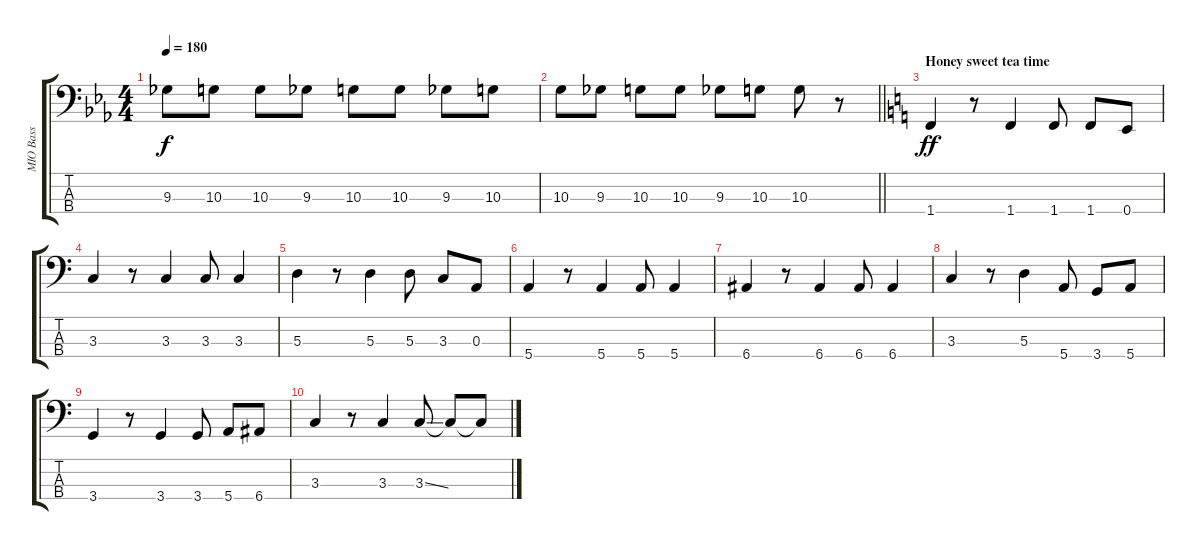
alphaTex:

\track ("MIO Bass" "MIO Bass") {instrument electricbassfinger}
\staff {score tabs}
\tuning (G2 D2 A1 E1) {hide}
\ts (4 4)
\tempo 180
\clef f4
\ks cminor
9.3.8{dy f} 10.3.8 10.3.8 9.3.8 10.3.8 10.3.8 9.3.8 10.3.8 |
\barLineRight lightlight
10.3.8 9.3.8 10.3.8 10.3.8 9.3.8 10.3.8 10.3.8 r.8 |
\section ("" "Honey sweet tea time")
\ks c
1.4.4{dy ff} r.8 1.4.4 1.4.8 1.4.8 0.4.8 |
3.3.4 r.8 3.3.4 3.3.8 3.3.4 |
5.3.4 r.8 5.3.4 5.3.8 3.3.8 0.3.8 |
5.4.4 r.8 5.4.4 5.4.8 5.4.4 |
6.4.4 r.8 6.4.4 6.4.8 6.4.4 |
3.3.4 r.8 5.3.4 5.4.8 3.4.8 5.4.8 |
3.4.4 r.8 3.4.4 3.4.8 5.4.8 6.4.8 |
3.3.4 r.8 3.3.4 3.3{ss}.8 3.3{t}.8 3.3{t}.8
